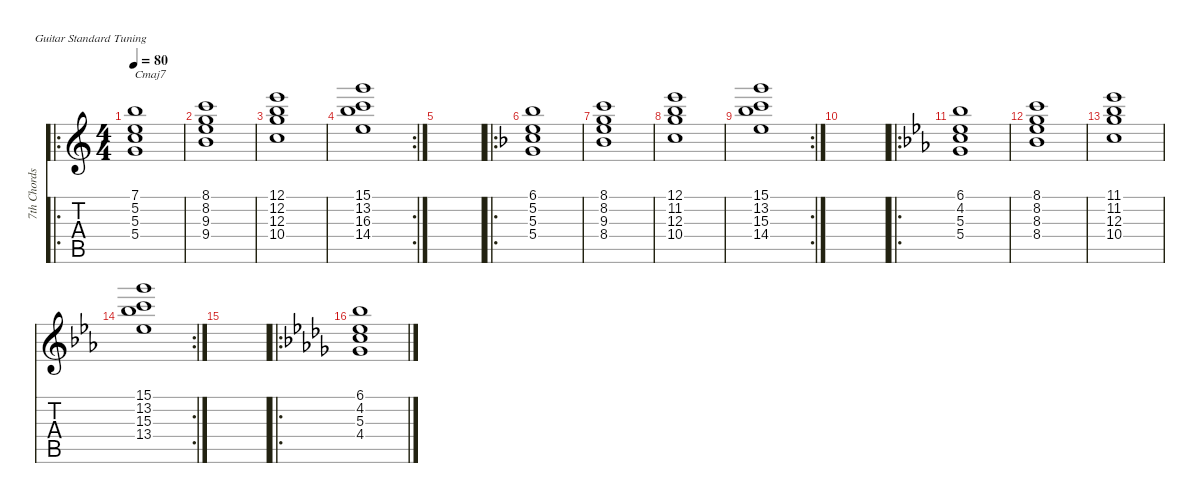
\defaultSystemsLayout 4
\hideDynamics
\bracketExtendMode nobrackets
\track ("7th Chords on 1st Four Strings" "7th Chords") {instrument electricguitarjazz}
\staff {score tabs}
\tuning (E4 B3 G3 D3 A2 E2)
\ro
\ts (4 4)
\tempo 80
\clef g2
\ks c
(5.4 5.3 5.2 7.1).1{txt "Cmaj7" dy mf instrument electricguitarjazz} |
(9.4 9.3 8.2 8.1).1 |
(10.4 12.3 12.2 12.1).1 |
\rc 2
(14.4 16.3 13.2 15.1).1 |
|
\ro
\ks f
(5.4{acc forcenatural} 5.3{acc forcenatural} 5.2{acc forcenatural} 6.1{acc b}).1 |
(8.4{acc b} 9.3{acc forcenatural} 8.2{acc forcenatural} 8.1{acc forcenatural}).1 |
(10.4{acc forcenatural} 12.3{acc forcenatural} 11.2{acc b} 12.1{acc forcenatural}).1 |
\rc 2
(14.4{acc forcenatural} 15.3{acc b} 13.2{acc forcenatural} 15.1{acc forcenatural}).1 |
|
\ro
\ks cminor
(5.4{acc forcenatural} 5.3{acc forcenatural} 4.2{acc b} 6.1{acc b}).1 |
(8.4{acc b} 8.3{acc b} 8.2{acc forcenatural} 8.1{acc forcenatural}).1 |
(10.4{acc forcenatural} 12.3{acc forcenatural} 11.2{acc b} 11.1{acc b}).1 |
\rc 2
(13.4{acc b} 15.3{acc b} 13.2{acc forcenatural} 15.1{acc forcenatural}).1 |
|
\ro
\ks db
(4.4{acc b} 5.3{acc forcenatural} 4.2{acc b} 6.1{acc b}).1
